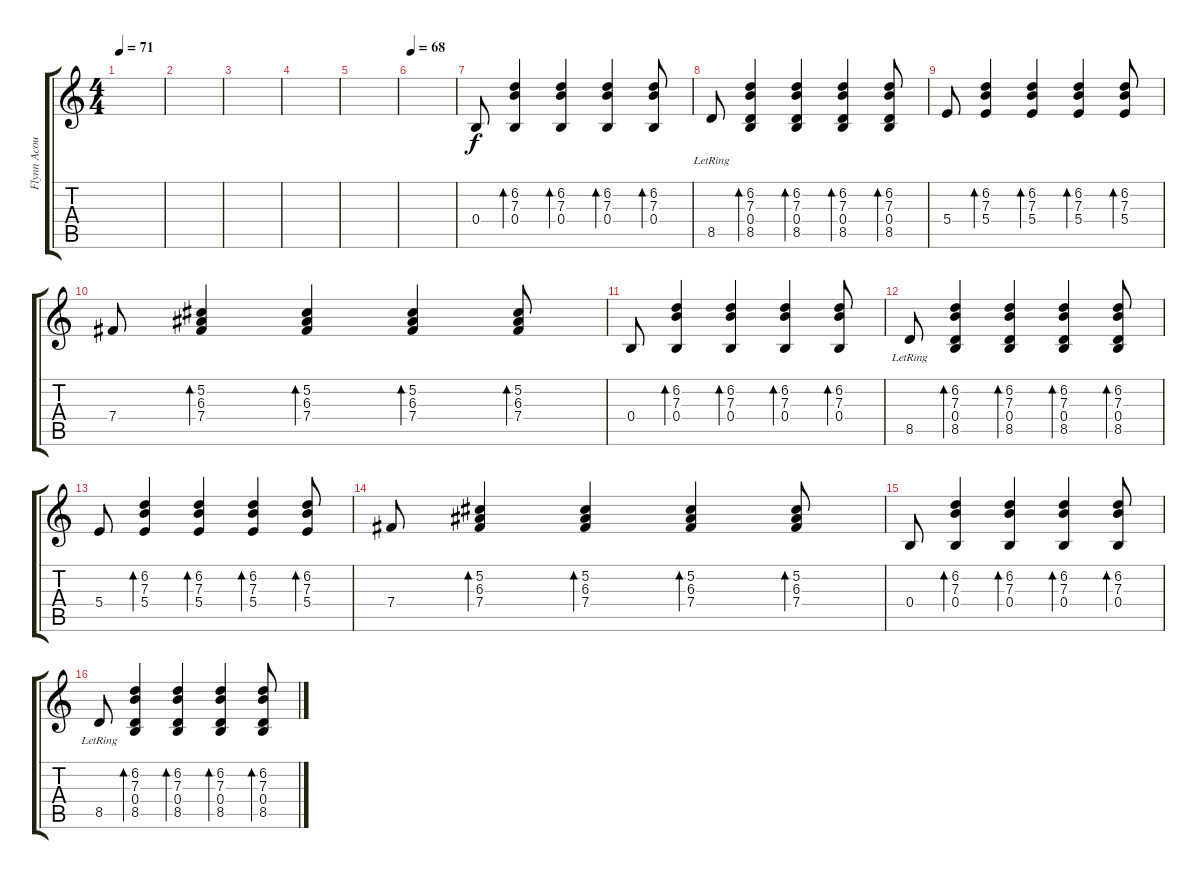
\track ("Flynn Acoustic" "Flynn Acou") {instrument acousticguitarsteel}
\staff {score tabs}
\tuning (Db4 Ab3 E3 B2 Gb2 B1) {hide}
\ts (4 4)
\tempo 71
\clef g2
\ks c
|
|
|
|
|
\tempo 68
|
0.4.8 (6.2 7.3 0.4).4{bd 120} (6.2 7.3 0.4).4{bd 120} (6.2 7.3 0.4).4{bd 120} (6.2 7.3 0.4).8{bd 120} |
8.5{lr}.8 (6.2 7.3 0.4 8.5).4{bd 120} (6.2 7.3 0.4 8.5).4{bd 120} (6.2 7.3 0.4 8.5).4{bd 120} (6.2 7.3 0.4 8.5).8{bd 120} |
5.4.8 (6.2 7.3 5.4).4{bd 120} (6.2 7.3 5.4).4{bd 120} (6.2 7.3 5.4).4{bd 120} (6.2 7.3 5.4).8{bd 120} |
7.4.8 (5.2 6.3 7.4).4{bd 120} (5.2 6.3 7.4).4{bd 120} (5.2 6.3 7.4).4{bd 120} (5.2 6.3 7.4).8{bd 120} |
0.4.8 (6.2 7.3 0.4).4{bd 120} (6.2 7.3 0.4).4{bd 120} (6.2 7.3 0.4).4{bd 120} (6.2 7.3 0.4).8{bd 120} |
8.5{lr}.8 (6.2 7.3 0.4 8.5).4{bd 120} (6.2 7.3 0.4 8.5).4{bd 120} (6.2 7.3 0.4 8.5).4{bd 120} (6.2 7.3 0.4 8.5).8{bd 120} |
5.4.8 (6.2 7.3 5.4).4{bd 120} (6.2 7.3 5.4).4{bd 120} (6.2 7.3 5.4).4{bd 120} (6.2 7.3 5.4).8{bd 120} |
7.4.8 (5.2 6.3 7.4).4{bd 120} (5.2 6.3 7.4).4{bd 120} (5.2 6.3 7.4).4{bd 120} (5.2 6.3 7.4).8{bd 120} |
0.4.8 (6.2 7.3 0.4).4{bd 120} (6.2 7.3 0.4).4{bd 120} (6.2 7.3 0.4).4{bd 120} (6.2 7.3 0.4).8{bd 120} |
8.5{lr}.8 (6.2 7.3 0.4 8.5).4{bd 120} (6.2 7.3 0.4 8.5).4{bd 120} (6.2 7.3 0.4 8.5).4{bd 120} (6.2 7.3 0.4 8.5).8{bd 120}
